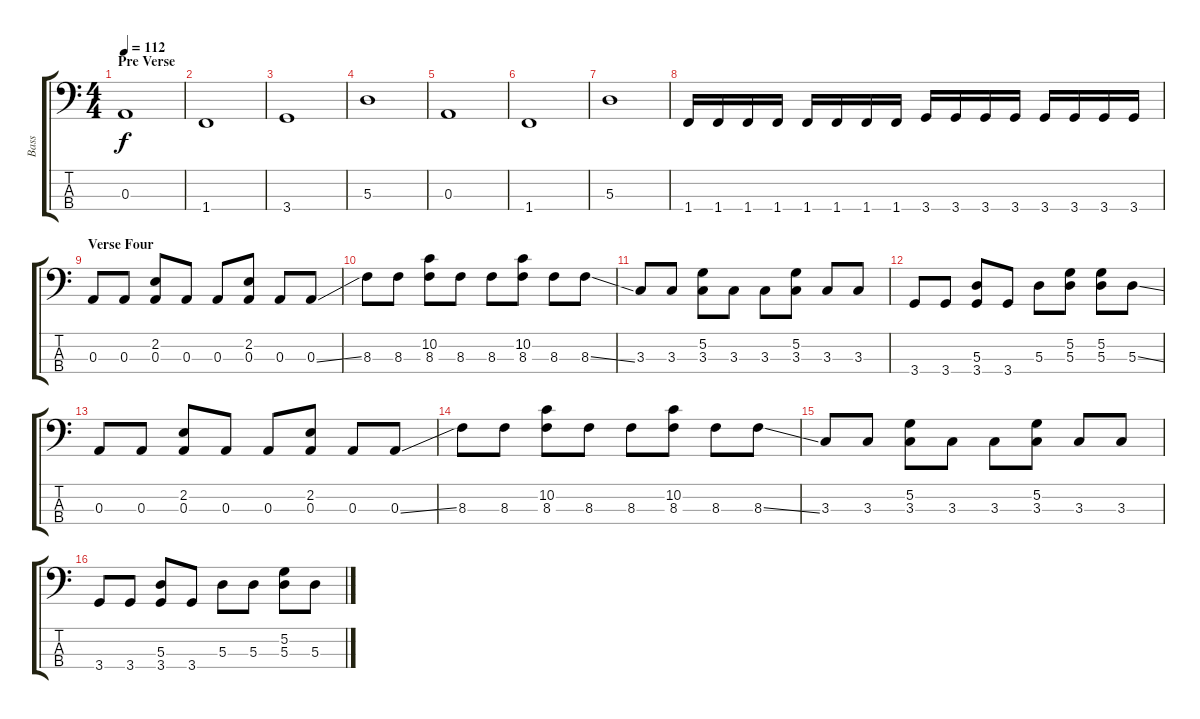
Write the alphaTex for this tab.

\track ("Bass" "Bass") {instrument electricbassfinger}
\staff {score tabs}
\tuning (G2 D2 A1 E1) {hide}
\ts (4 4)
\section ("" "Pre Verse")
\tempo 112
\clef f4
\ks c
0.3.1{dy f} |
1.4.1 |
3.4.1 |
5.3.1 |
0.3.1 |
1.4.1 |
5.3.1 |
1.4.16 1.4.16 1.4.16 1.4.16 1.4.16 1.4.16 1.4.16 1.4.16 3.4.16 3.4.16 3.4.16 3.4.16 3.4.16 3.4.16 3.4.16 3.4.16 |
\section ("" "Verse Four")
0.3.8 0.3.8 (2.2 0.3).8 0.3.8 0.3.8 (2.2 0.3).8 0.3.8 0.3{ss}.8 |
8.3.8 8.3.8 (10.2 8.3).8 8.3.8 8.3.8 (10.2 8.3).8 8.3.8 8.3{ss}.8 |
3.3.8 3.3.8 (5.2 3.3).8 3.3.8 3.3.8 (5.2 3.3).8 3.3.8 3.3.8 |
3.4.8 3.4.8 (5.3 3.4).8 3.4.8 5.3.8 (5.2 5.3).8 (5.2 5.3).8 5.3{ss}.8 |
0.3.8 0.3.8 (2.2 0.3).8 0.3.8 0.3.8 (2.2 0.3).8 0.3.8 0.3{ss}.8 |
8.3.8 8.3.8 (10.2 8.3).8 8.3.8 8.3.8 (10.2 8.3).8 8.3.8 8.3{ss}.8 |
3.3.8 3.3.8 (5.2 3.3).8 3.3.8 3.3.8 (5.2 3.3).8 3.3.8 3.3.8 |
3.4.8 3.4.8 (5.3 3.4).8 3.4.8 5.3.8 5.3.8 (5.2 5.3).8 5.3{ss}.8
